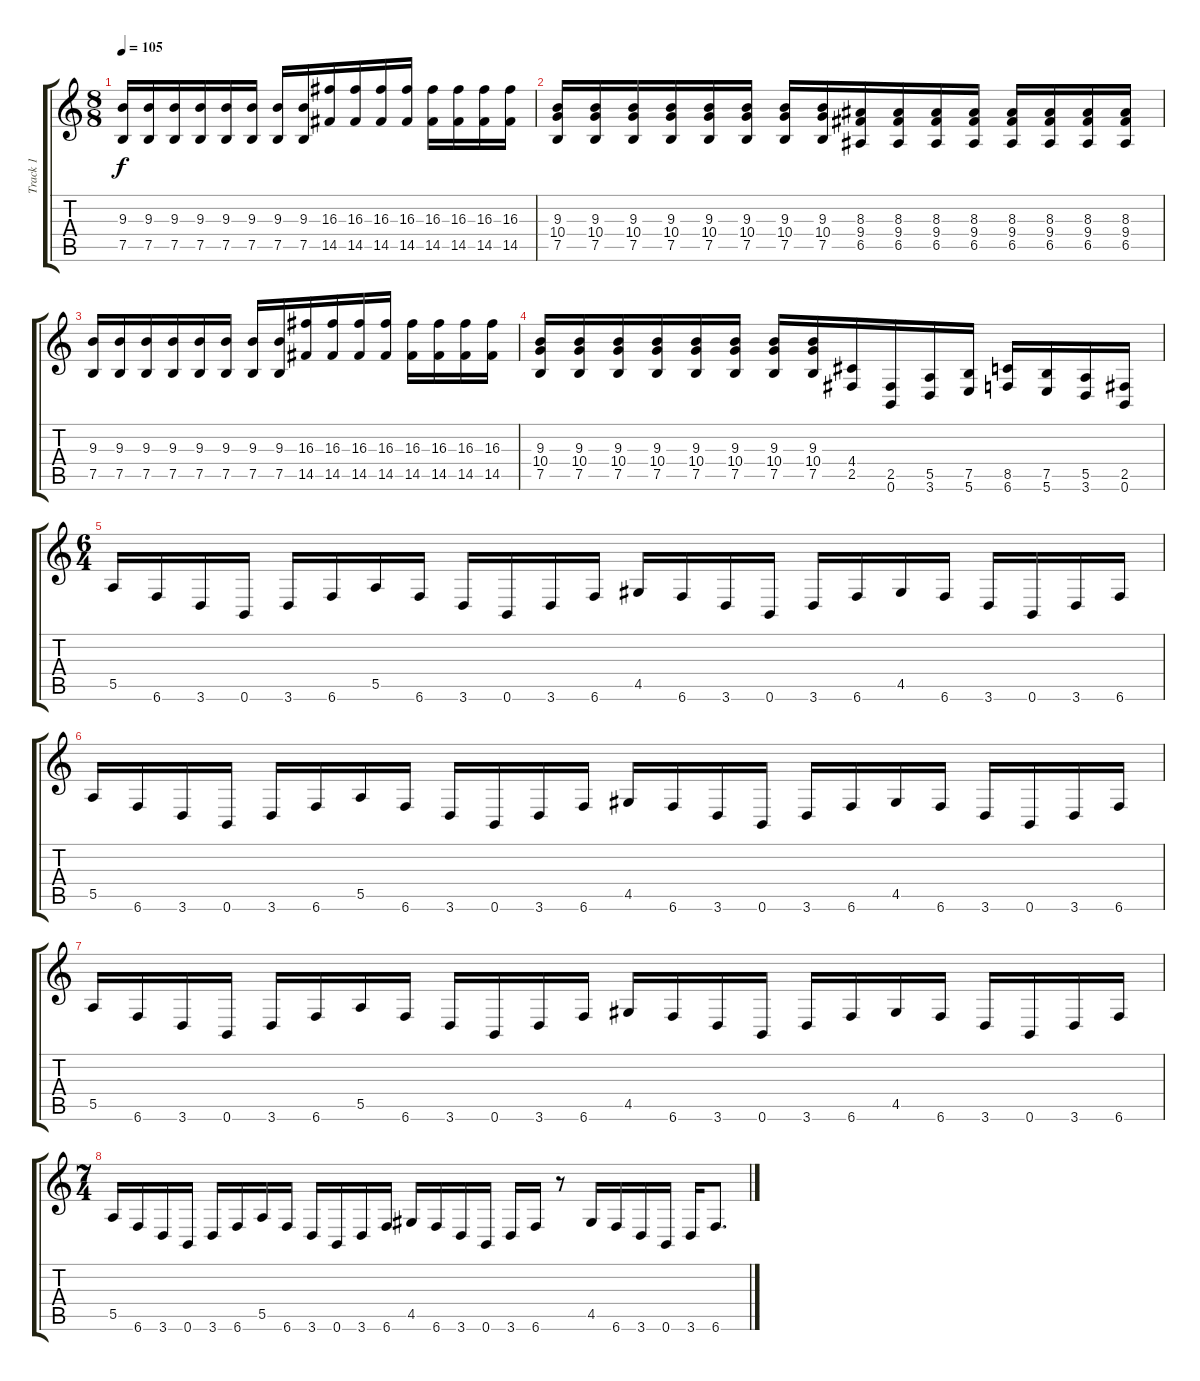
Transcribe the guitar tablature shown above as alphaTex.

\track ("Track 1" "Track 1") {instrument distortionguitar}
\staff {score tabs}
\tuning (B3 Gb3 D3 A2 E2 B1) {hide}
\ts (8 8)
\tempo 105
\clef g2
\ks c
(9.3 7.5).16{dy f} (9.3 7.5).16 (9.3 7.5).16 (9.3 7.5).16 (9.3 7.5).16 (9.3 7.5).16 (9.3 7.5).16 (9.3 7.5).16 (16.3 14.5).16 (16.3 14.5).16 (16.3 14.5).16 (16.3 14.5).16 (16.3 14.5).16 (16.3 14.5).16 (16.3 14.5).16 (16.3 14.5).16 |
(9.3 10.4 7.5).16 (9.3 10.4 7.5).16 (9.3 10.4 7.5).16 (9.3 10.4 7.5).16 (9.3 10.4 7.5).16 (9.3 10.4 7.5).16 (9.3 10.4 7.5).16 (9.3 10.4 7.5).16 (8.3 9.4 6.5).16 (8.3 9.4 6.5).16 (8.3 9.4 6.5).16 (8.3 9.4 6.5).16 (8.3 9.4 6.5).16 (8.3 9.4 6.5).16 (8.3 9.4 6.5).16 (8.3 9.4 6.5).16 |
(9.3 7.5).16 (9.3 7.5).16 (9.3 7.5).16 (9.3 7.5).16 (9.3 7.5).16 (9.3 7.5).16 (9.3 7.5).16 (9.3 7.5).16 (16.3 14.5).16 (16.3 14.5).16 (16.3 14.5).16 (16.3 14.5).16 (16.3 14.5).16 (16.3 14.5).16 (16.3 14.5).16 (16.3 14.5).16 |
(9.3 10.4 7.5).16 (9.3 10.4 7.5).16 (9.3 10.4 7.5).16 (9.3 10.4 7.5).16 (9.3 10.4 7.5).16 (9.3 10.4 7.5).16 (9.3 10.4 7.5).16 (9.3 10.4 7.5).16 (4.4 2.5).16 (2.5 0.6).16 (5.5 3.6).16 (7.5 5.6).16 (8.5 6.6).16 (7.5 5.6).16 (5.5 3.6).16 (2.5 0.6).16 |
\ts (6 4)
5.5.16 6.6.16 3.6.16 0.6.16 3.6.16 6.6.16 5.5.16 6.6.16 3.6.16 0.6.16 3.6.16 6.6.16 4.5.16 6.6.16 3.6.16 0.6.16 3.6.16 6.6.16 4.5.16 6.6.16 3.6.16 0.6.16 3.6.16 6.6.16 |
5.5.16 6.6.16 3.6.16 0.6.16 3.6.16 6.6.16 5.5.16 6.6.16 3.6.16 0.6.16 3.6.16 6.6.16 4.5.16 6.6.16 3.6.16 0.6.16 3.6.16 6.6.16 4.5.16 6.6.16 3.6.16 0.6.16 3.6.16 6.6.16 |
5.5.16 6.6.16 3.6.16 0.6.16 3.6.16 6.6.16 5.5.16 6.6.16 3.6.16 0.6.16 3.6.16 6.6.16 4.5.16 6.6.16 3.6.16 0.6.16 3.6.16 6.6.16 4.5.16 6.6.16 3.6.16 0.6.16 3.6.16 6.6.16 |
\ts (7 4)
5.5.16 6.6.16 3.6.16 0.6.16 3.6.16 6.6.16 5.5.16 6.6.16 3.6.16 0.6.16 3.6.16 6.6.16 4.5.16 6.6.16 3.6.16 0.6.16 3.6.16 6.6.16 r.8 4.5.16 6.6.16 3.6.16 0.6.16 3.6.16 6.6.8{d}
